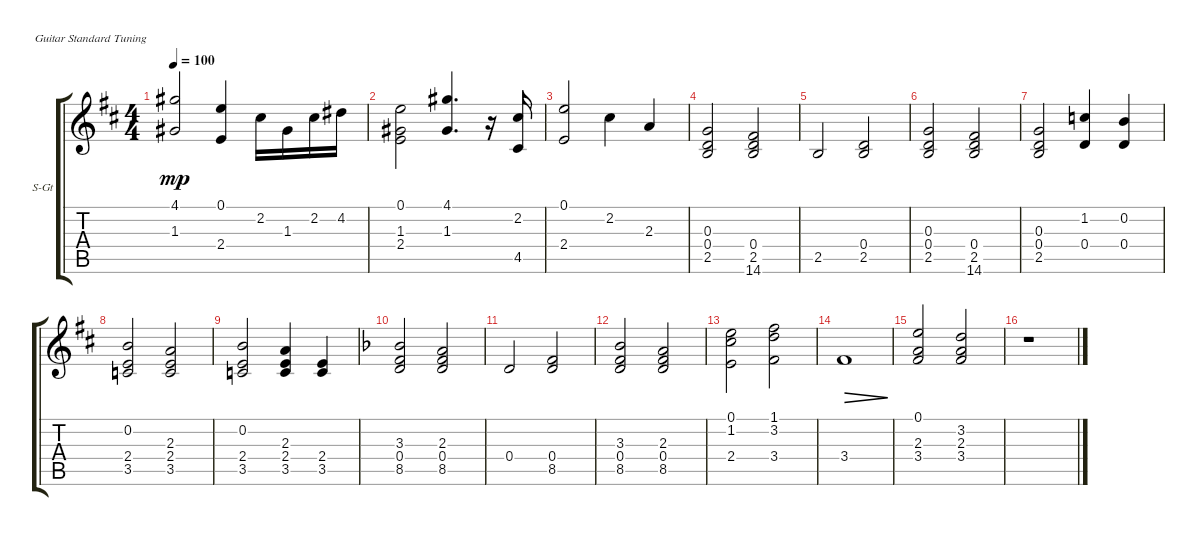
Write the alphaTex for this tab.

\defaultSystemsLayout 4
\bracketExtendMode groupsimilarinstruments
\firstSystemTrackNameOrientation horizontal
\otherSystemsTrackNameOrientation horizontal
\track ("Steel Guitar" "S-Gt") {instrument acousticguitarsteel}
\staff {score tabs}
\tuning (E4 B3 G3 D3 A2 E2)
\ts (4 4)
\tempo 100
\clef g2
\ks d
(4.1 1.3).2{dy mp beam invert} (2.4 0.1).4 2.2.16 1.3.16 2.2.16 4.2.16 |
(2.4 1.3 0.1).2 (4.1 1.3).4{d beam invert} r.16 (4.5 2.2).16 |
(2.4 0.1).2 2.2.4 2.3.4 |
(2.5 0.4 0.3).2 (2.5 0.4 14.6).2 |
2.5.2 (2.5 0.4).2 |
(2.5 0.4 0.3).2 (2.5 0.4 14.6).2 |
(2.5 0.4 0.3).2 (0.4 1.2).4 (0.4 0.2).4 |
(3.5 2.4 0.2).2 (3.5 2.4 2.3).2 |
(3.5 2.4 0.2).2 (3.5 2.4 2.3).4 (3.5 2.4).4 |
\ks f
(0.4 8.5 3.3).2 (0.4 8.5 2.3).2 |
0.4.2 (0.4 8.5).2 |
(0.4 8.5 3.3).2 (0.4 8.5 2.3).2 |
(2.4 1.2 0.1).2{beam invert} (3.4 3.2 1.1).2 |
3.4.1{dec} |
(0.1 2.3 3.4).2{beam invert} (3.4 2.3 3.2).2 |
r.1
